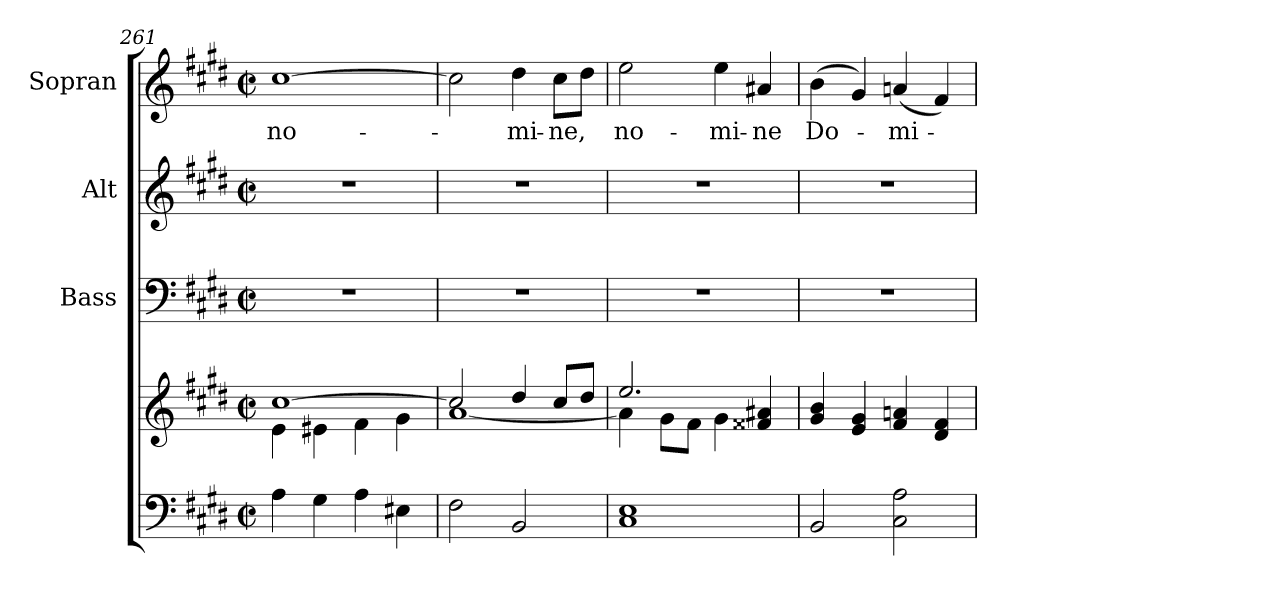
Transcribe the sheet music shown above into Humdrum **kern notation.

**kern	**kern	**kern	**kern	**kern	**text
*part4	*part4	*part3	*part2	*part1	*part1
*staff5	*staff4	*staff3	*staff2	*staff1	*staff1
*	*	*I"Bass	*I"Alt	*I"Sopran	*
*	*	*I'B.	*I'A.	*I'S.	*
*clefF4	*clefG2	*clefF4	*clefG2	*clefG2	*
*k[f#c#g#d#]	*k[f#c#g#d#]	*k[f#c#g#d#]	*k[f#c#g#d#]	*k[f#c#g#d#]	*
*E:	*E:	*E:	*E:	*E:	*
*M2/2	*M2/2	*M2/2	*M2/2	*M2/2	*
*met(c|)	*met(c|)	*met(c|)	*met(c|)	*met(c|)	*
=261	=261	=261	=261	=261	=261
*	*^	*	*	*	*
!	!	!	!	!	!	!LO:LY:b
4A\	[>1cc#	4e\	1r	1r	[1cc#	no-
4G#\	.	4e#X\	.	.	.	.
4A\	.	4f#\	.	.	.	.
4E#X\	.	4g#\	.	.	.	.
!!LO:PB:g=z
=262	=262	=262	=262	=262	=262	=262
2F#\	2cc#/]	[<1a	1r	1r	2cc#\]	.
!	!	!	!	!	!	!LO:LY:b
2BB/	4dd#/	.	.	.	4dd#\	-mi-
!	!	!	!	!	!	!LO:LY:b
.	8cc#/L	.	.	.	8cc#\L	-ne,
.	8dd#/J	.	.	.	8dd#\J	.
=263	=263	=263	=263	=263	=263	=263
!	!	!	!	!	!	!LO:LY:b
1C# 1E	2.ee/	4a\]	1r	1r	2ee\	no-
.	.	8g#\L	.	.	.	.
.	.	8f#\J	.	.	.	.
!	!	!	!	!	!	!LO:LY:b
.	.	4g#\	.	.	4ee\	-mi-
!	!	!	!	!	!	!LO:LY:b
.	4f##X/ 4a#X/	4ryy	.	.	4a#X/	-ne
=264	=264	=264	=264	=264	=264	=264
!	!	!	!	!	!	!LO:LY:b
*	*v	*v	*	*	*	*
2BB/	4g#/ 4b/	1r	1r	(>4b\	Do-
.	4e/ 4g#/	.	.	4g#/)	.
!	!	!	!	!	!LO:LY:b
2C#\ 2A\	4f#/ 4an/	.	.	(<4an/	-mi-
.	4d#/ 4f#/	.	.	4f#/)	.
=	=	=	=	=	=
*-	*-	*-	*-	*-	*-
